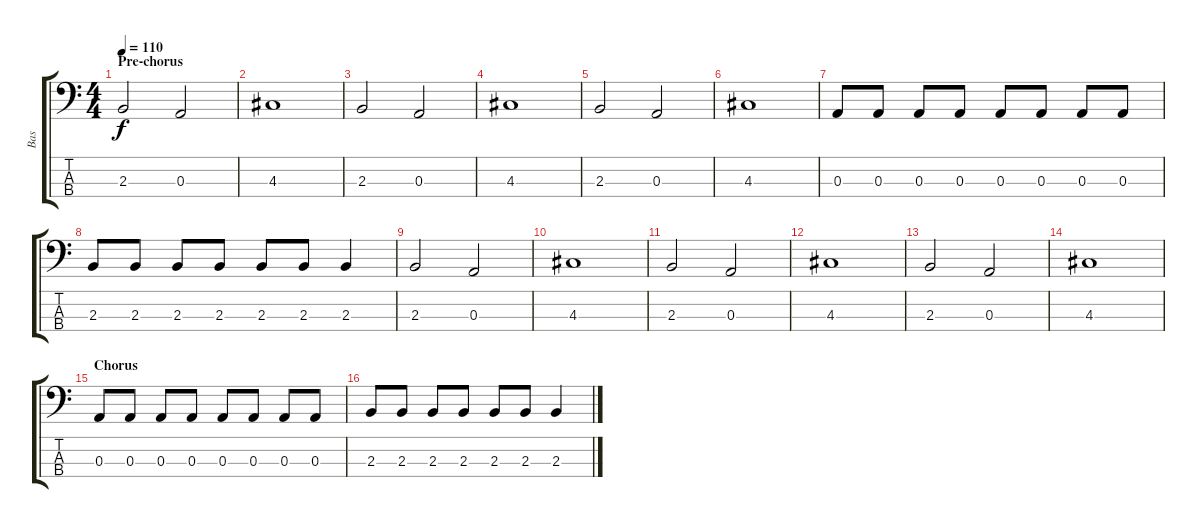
\track ("Bas" "Bas") {instrument electricbassfinger}
\staff {score tabs}
\tuning (G2 D2 A1 E1) {hide}
\ts (4 4)
\section ("" "Pre-chorus")
\tempo 110
\clef f4
\ks c
2.3.2{dy f instrument electricbassfinger} 0.3.2 |
4.3.1 |
2.3.2{instrument electricbassfinger} 0.3.2 |
4.3.1 |
2.3.2{instrument electricbassfinger} 0.3.2 |
4.3.1 |
0.3.8{instrument electricbassfinger} 0.3.8 0.3.8 0.3.8 0.3.8 0.3.8 0.3.8 0.3.8 |
2.3.8 2.3.8 2.3.8 2.3.8 2.3.8 2.3.8 2.3.4 |
2.3.2{instrument electricbassfinger} 0.3.2 |
4.3.1 |
2.3.2{instrument electricbassfinger} 0.3.2 |
4.3.1 |
2.3.2{instrument electricbassfinger} 0.3.2 |
4.3.1 |
\section ("" "Chorus")
0.3.8{instrument electricbassfinger} 0.3.8 0.3.8 0.3.8 0.3.8 0.3.8 0.3.8 0.3.8 |
2.3.8 2.3.8 2.3.8 2.3.8 2.3.8 2.3.8 2.3.4
